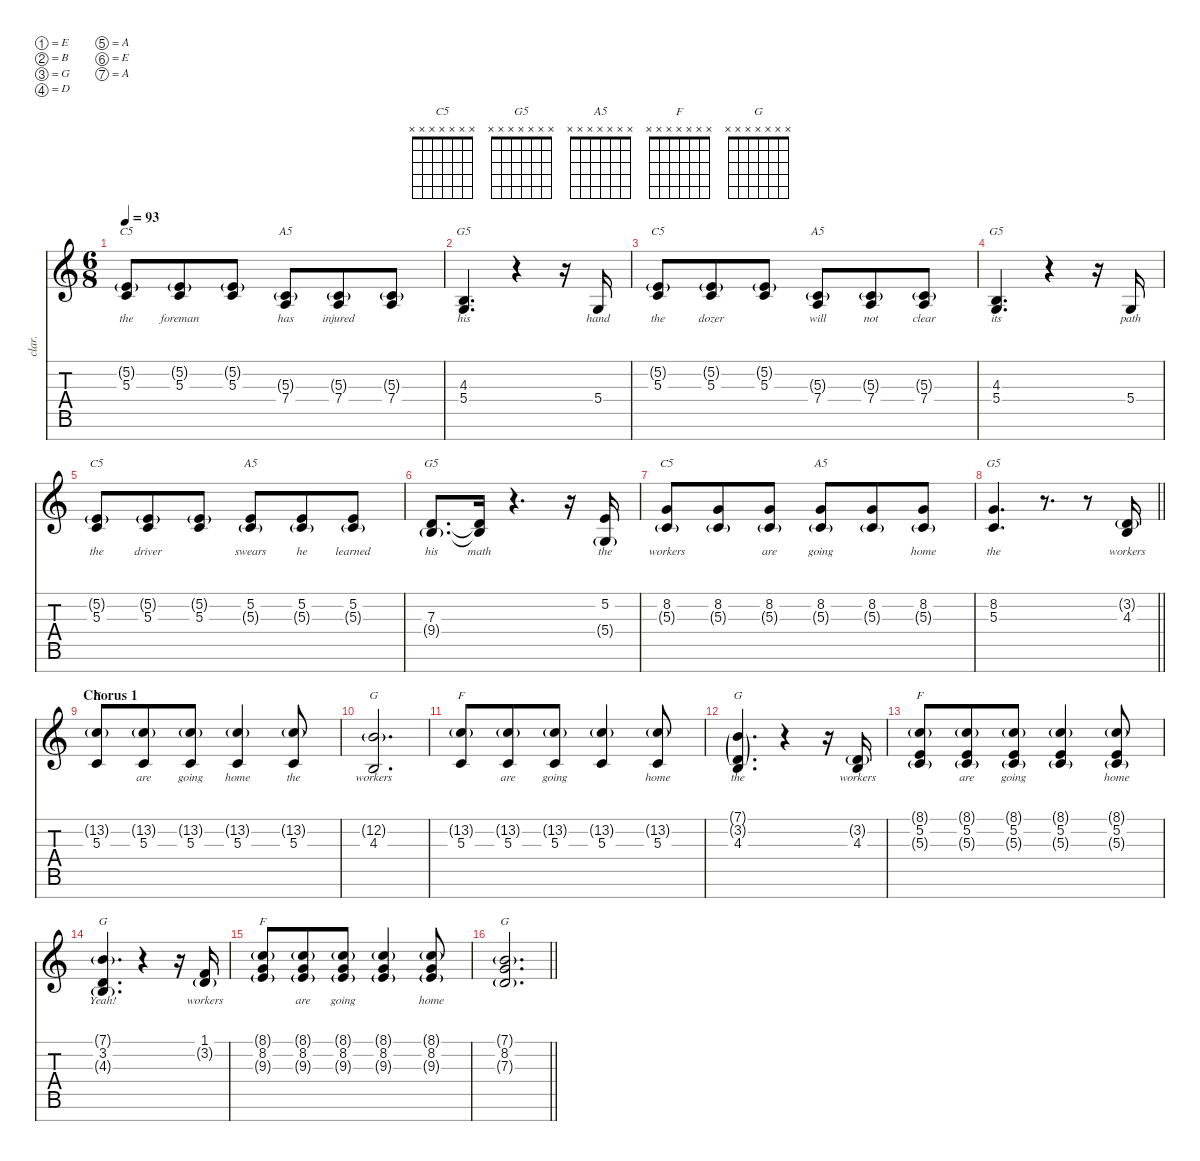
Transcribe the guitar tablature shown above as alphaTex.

\defaultSystemsLayout 4
\hideDynamics
\bracketExtendMode nobrackets
\otherSystemsTrackNameOrientation horizontal
\track ("Voice" "clar.") {instrument clarinet}
\staff {score tabs}
\tuning (E4 B3 G3 D3 A2 E2 A1)
\chord ("C5" x x x x x x x)
\chord ("G5" x x x x x x x)
\chord ("A5" x x x x x x x)
\chord ("F" x x x x x x x)
\chord ("G" x x x x x x x)
\ts (6 8)
\tempo 93
\clef g2
\ks c
(5.2{g} 5.3).8{ch "C5" lyrics (0 "the") lyrics (1 "") lyrics (2 "") lyrics (3 "") lyrics (4 "") dy fff beam Up} (5.2{g} 5.3).8{lyrics (0 "foreman") lyrics (1 "") lyrics (2 "") lyrics (3 "") lyrics (4 "") beam Up} (5.2{g} 5.3).8{beam Up} (5.3{g} 7.4).8{ch "A5" lyrics (0 "has") lyrics (1 "") lyrics (2 "") lyrics (3 "") lyrics (4 "") beam Up} (5.3{g} 7.4).8{lyrics (0 "injured") lyrics (1 "") lyrics (2 "") lyrics (3 "") lyrics (4 "") beam Up} (5.3{g} 7.4).8{beam Up} |
(4.3 5.4).4{d ch "G5" lyrics (0 "his") lyrics (1 "") lyrics (2 "") lyrics (3 "") lyrics (4 "") beam Up} r.4{beam Up} r.16{beam Up} 5.4.16{lyrics (0 "hand") lyrics (1 "") lyrics (2 "") lyrics (3 "") lyrics (4 "") beam Up} |
(5.2{g} 5.3).8{ch "C5" lyrics (0 "the") lyrics (1 "") lyrics (2 "") lyrics (3 "") lyrics (4 "") beam Up} (5.2{g} 5.3).8{lyrics (0 "dozer") lyrics (1 "") lyrics (2 "") lyrics (3 "") lyrics (4 "") beam Up} (5.2{g} 5.3).8{beam Up} (5.3{g} 7.4).8{ch "A5" lyrics (0 "will") lyrics (1 "") lyrics (2 "") lyrics (3 "") lyrics (4 "") beam Up} (5.3{g} 7.4).8{lyrics (0 "not") lyrics (1 "") lyrics (2 "") lyrics (3 "") lyrics (4 "") beam Up} (5.3{g} 7.4).8{lyrics (0 "clear") lyrics (1 "") lyrics (2 "") lyrics (3 "") lyrics (4 "") beam Up} |
(4.3 5.4).4{d ch "G5" lyrics (0 "its") lyrics (1 "") lyrics (2 "") lyrics (3 "") lyrics (4 "") beam Up} r.4{beam Up} r.16{beam Up} 5.4.16{lyrics (0 "path") lyrics (1 "") lyrics (2 "") lyrics (3 "") lyrics (4 "") beam Up} |
(5.2{g} 5.3).8{ch "C5" lyrics (0 "the") lyrics (1 "") lyrics (2 "") lyrics (3 "") lyrics (4 "") beam Up} (5.2{g} 5.3).8{lyrics (0 "driver") lyrics (1 "") lyrics (2 "") lyrics (3 "") lyrics (4 "") beam Up} (5.2{g} 5.3).8{beam Up} (5.2 5.3{g}).8{ch "A5" lyrics (0 "swears") lyrics (1 "") lyrics (2 "") lyrics (3 "") lyrics (4 "") beam Up} (5.2 5.3{g}).8{lyrics (0 "he") lyrics (1 "") lyrics (2 "") lyrics (3 "") lyrics (4 "") beam Up} (5.2 5.3{g}).8{lyrics (0 "learned") lyrics (1 "") lyrics (2 "") lyrics (3 "") lyrics (4 "") beam Up} |
(7.3 9.4{g}).8{d ch "G5" lyrics (0 "his") lyrics (1 "") lyrics (2 "") lyrics (3 "") lyrics (4 "") beam Up} (7.3{t} 9.4{t}).16{lyrics (0 "math") lyrics (1 "") lyrics (2 "") lyrics (3 "") lyrics (4 "") beam Up} r.4{d beam Up} r.16{beam Up} (5.2 5.4{g}).16{lyrics (0 "the") lyrics (1 "") lyrics (2 "") lyrics (3 "") lyrics (4 "") beam Up} |
(8.2 5.3{g}).8{ch "C5" lyrics (0 "workers") lyrics (1 "") lyrics (2 "") lyrics (3 "") lyrics (4 "") beam Up} (8.2 5.3{g}).8{beam Up} (8.2 5.3{g}).8{lyrics (0 "are") lyrics (1 "") lyrics (2 "") lyrics (3 "") lyrics (4 "") beam Up} (8.2 5.3{g}).8{ch "A5" lyrics (0 "going") lyrics (1 "") lyrics (2 "") lyrics (3 "") lyrics (4 "") beam Up} (8.2 5.3{g}).8{beam Up} (8.2 5.3{g}).8{lyrics (0 "home") lyrics (1 "") lyrics (2 "") lyrics (3 "") lyrics (4 "") beam Up} |
\barLineRight lightlight
(8.2 5.3).4{d ch "G5" lyrics (0 "the") lyrics (1 "") lyrics (2 "") lyrics (3 "") lyrics (4 "") beam Up} r.8{d beam Up} r.8{beam Up} (3.2{g} 4.3).16{lyrics (0 "workers") lyrics (1 "") lyrics (2 "") lyrics (3 "") lyrics (4 "") beam Up} |
\section ("" "Chorus 1")
(13.2{g} 5.3).8{ch "F" beam Up} (13.2{g} 5.3).8{lyrics (0 "are") lyrics (1 "") lyrics (2 "") lyrics (3 "") lyrics (4 "") beam Up} (13.2{g} 5.3).8{lyrics (0 "going") lyrics (1 "") lyrics (2 "") lyrics (3 "") lyrics (4 "") beam Up} (13.2{g} 5.3).4{lyrics (0 "home") lyrics (1 "") lyrics (2 "") lyrics (3 "") lyrics (4 "") beam Up} (13.2{g} 5.3).8{lyrics (0 "the") lyrics (1 "") lyrics (2 "") lyrics (3 "") lyrics (4 "") beam Up} |
(12.2{g} 4.3).2{d ch "G" lyrics (0 "workers") lyrics (1 "") lyrics (2 "") lyrics (3 "") lyrics (4 "") beam Up} |
(13.2{g} 5.3).8{ch "F" beam Up} (13.2{g} 5.3).8{lyrics (0 "are") lyrics (1 "") lyrics (2 "") lyrics (3 "") lyrics (4 "") beam Up} (13.2{g} 5.3).8{lyrics (0 "going") lyrics (1 "") lyrics (2 "") lyrics (3 "") lyrics (4 "") beam Up} (13.2{g} 5.3).4{beam Up} (13.2{g} 5.3).8{lyrics (0 "home") lyrics (1 "") lyrics (2 "") lyrics (3 "") lyrics (4 "") beam Up} |
(7.1{g} 3.2{g} 4.3).4{d ch "G" lyrics (0 "the") lyrics (1 "") lyrics (2 "") lyrics (3 "") lyrics (4 "") beam Up} r.4{beam Up} r.16{beam Up} (3.2{g} 4.3).16{lyrics (0 "workers") lyrics (1 "") lyrics (2 "") lyrics (3 "") lyrics (4 "") beam Up} |
(8.1{g} 5.2 5.3{g}).8{ch "F" beam Up} (8.1{g} 5.2 5.3{g}).8{lyrics (0 "are") lyrics (1 "") lyrics (2 "") lyrics (3 "") lyrics (4 "") beam Up} (8.1{g} 5.2 5.3{g}).8{lyrics (0 "going") lyrics (1 "") lyrics (2 "") lyrics (3 "") lyrics (4 "") beam Up} (8.1{g} 5.2 5.3{g}).4{beam Up} (8.1{g} 5.2 5.3{g}).8{lyrics (0 "home") lyrics (1 "") lyrics (2 "") lyrics (3 "") lyrics (4 "") beam Up} |
(7.1{g} 3.2 4.3{g}).4{d ch "G" lyrics (0 "Yeah!") lyrics (1 "") lyrics (2 "") lyrics (3 "") lyrics (4 "") beam Up} r.4{beam Up} r.16{beam Up} (1.1 3.2{g}).16{lyrics (0 "workers") lyrics (1 "") lyrics (2 "") lyrics (3 "") lyrics (4 "") beam Up} |
(8.1{g} 8.2 9.3{g}).8{ch "F" beam Up} (8.1{g} 8.2 9.3{g}).8{lyrics (0 "are") lyrics (1 "") lyrics (2 "") lyrics (3 "") lyrics (4 "") beam Up} (8.1{g} 8.2 9.3{g}).8{lyrics (0 "going") lyrics (1 "") lyrics (2 "") lyrics (3 "") lyrics (4 "") beam Up} (8.1{g} 8.2 9.3{g}).4{beam Up} (8.1{g} 8.2 9.3{g}).8{lyrics (0 "home") lyrics (1 "") lyrics (2 "") lyrics (3 "") lyrics (4 "") beam Up} |
\barLineRight lightlight
(7.1{g} 8.2 7.3{g}).2{d ch "G" beam Up}
